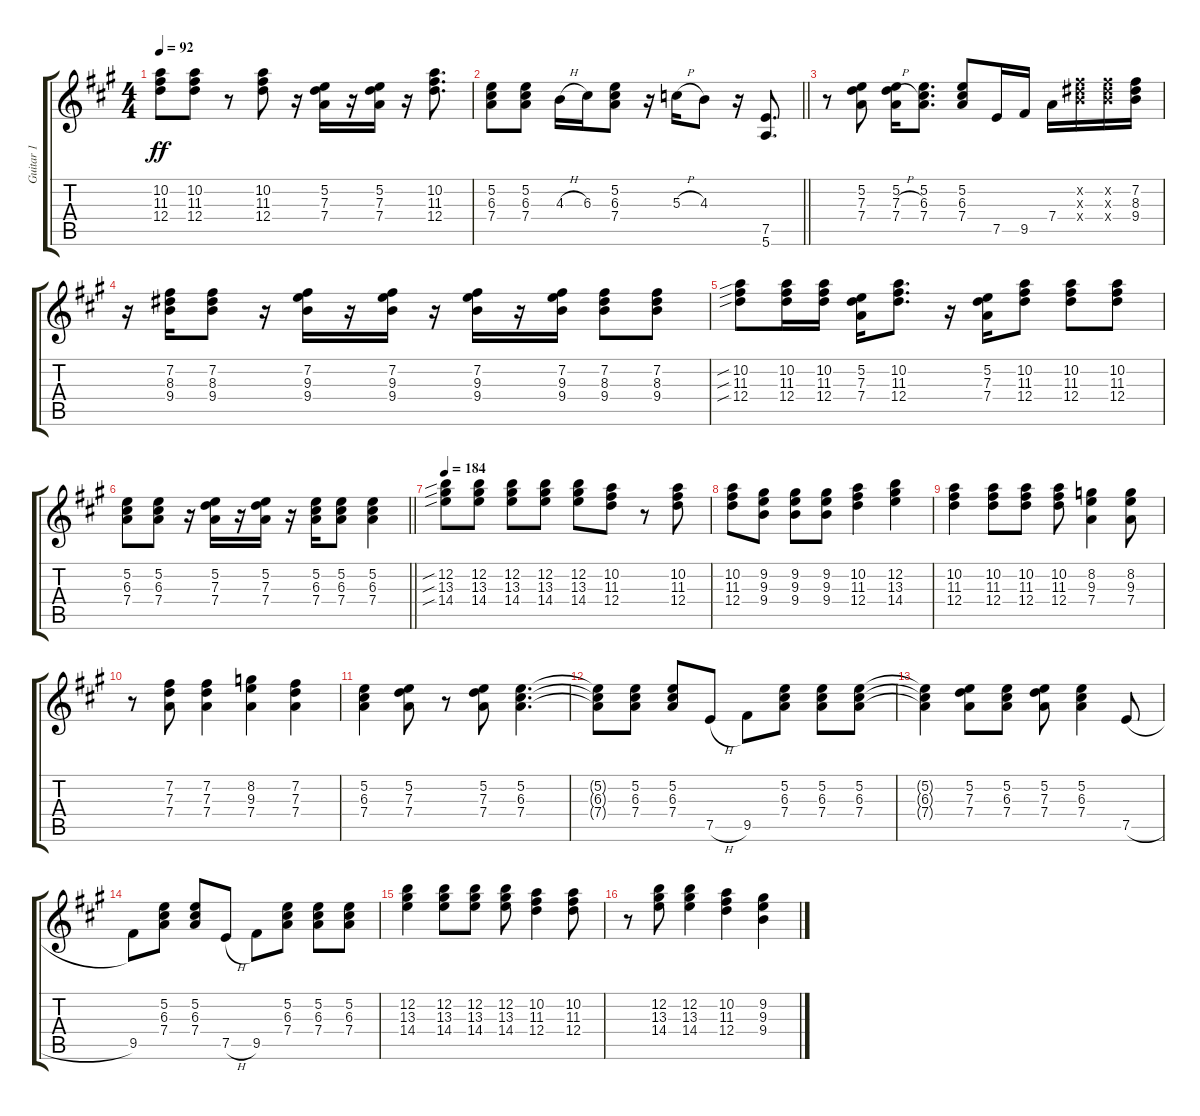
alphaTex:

\track ("Guitar 1" "Guitar 1") {instrument distortionguitar}
\staff {score tabs}
\tuning (E4 B3 G3 D3 A2 E2) {hide}
\ts (4 4)
\tempo 92
\clef g2
\ks a
(10.2 11.3 12.4).8{dy ff} (10.2 11.3 12.4).8 r.8 (10.2 11.3 12.4).8 r.16 (5.2 7.3 7.4).16 r.16 (5.2 7.3 7.4).16 r.16 (10.2 11.3 12.4).8{d} |
\barLineRight lightlight
(5.2 6.3 7.4).8 (5.2 6.3 7.4).8 4.3{h}.16 6.3.16 (5.2 6.3 7.4).8 r.16 5.3{h}.16 4.3.8 r.16 (7.5 5.6).8{d} |
r.8 (5.2 7.3 7.4).8 (5.2 7.3{h} 7.4).16 (5.2 6.3 7.4).8{d} (5.2 6.3 7.4).8 7.5.16 9.5.16 7.4.16 (7.2{x} 8.3{x} 9.4{x}).16 (7.2{x} 8.3{x} 9.4{x}).16 (7.2 8.3 9.4).16 |
r.16 (7.2 8.3 9.4).16 (7.2 8.3 9.4).8 r.16 (7.2 9.3 9.4).16 r.16 (7.2 9.3 9.4).16 r.16 (7.2 9.3 9.4).16 r.16 (7.2 9.3 9.4).16 (7.2 8.3 9.4).8 (7.2 8.3 9.4).8 |
(10.2{sib} 11.3{sib} 12.4{sib}).8 (10.2 11.3 12.4).16 (10.2 11.3 12.4).16 (5.2 7.3 7.4).16 (10.2 11.3 12.4).8{d} r.16 (5.2 7.3 7.4).16 (10.2 11.3 12.4).8 (10.2 11.3 12.4).8 (10.2 11.3 12.4).8 |
\barLineRight lightlight
(5.2 6.3 7.4).8 (5.2 6.3 7.4).8 r.16 (5.2 7.3 7.4).16 r.16 (5.2 7.3 7.4).16 r.16 (5.2 6.3 7.4).16 (5.2 6.3 7.4).8 (5.2 6.3 7.4).4 |
\tempo 184
(12.2{sib} 13.3{sib} 14.4{sib}).8 (12.2 13.3 14.4).8 (12.2 13.3 14.4).8 (12.2 13.3 14.4).8 (12.2 13.3 14.4).8 (10.2 11.3 12.4).8 r.8 (10.2 11.3 12.4).8 |
(10.2 11.3 12.4).8 (9.2 9.3 9.4).8 (9.2 9.3 9.4).8 (9.2 9.3 9.4).8 (10.2 11.3 12.4).4 (12.2 13.3 14.4).4 |
(10.2 11.3 12.4).4 (10.2 11.3 12.4).8 (10.2 11.3 12.4).8 (10.2 11.3 12.4).8 (8.2 9.3 7.4).4 (8.2 9.3 7.4).8 |
r.8 (7.2 7.3 7.4).8 (7.2 7.3 7.4).4 (8.2 9.3 7.4).4 (7.2 7.3 7.4).4 |
(5.2 6.3 7.4).4 (5.2 7.3 7.4).8 r.8 (5.2 7.3 7.4).8 (5.2 6.3 7.4).4{d} |
(5.2{t} 6.3{t} 7.4{t}).8 (5.2 6.3 7.4).8 (5.2 6.3 7.4).8 7.5{h}.8 9.5.8 (5.2 6.3 7.4).8 (5.2 6.3 7.4).8 (5.2 6.3 7.4).8 |
(5.2{t} 6.3{t} 7.4{t}).4 (5.2 7.3 7.4).8 (5.2 6.3 7.4).8 (5.2 7.3 7.4).8 (5.2 6.3 7.4).4 7.5{h}.8 |
9.5.8 (5.2 6.3 7.4).8 (5.2 6.3 7.4).8 7.5{h}.8 9.5.8 (5.2 6.3 7.4).8 (5.2 6.3 7.4).8 (5.2 6.3 7.4).8 |
(12.2 13.3 14.4).4 (12.2 13.3 14.4).8 (12.2 13.3 14.4).8 (12.2 13.3 14.4).8 (10.2 11.3 12.4).4 (10.2 11.3 12.4).8 |
r.8 (12.2 13.3 14.4).8 (12.2 13.3 14.4).4 (10.2 11.3 12.4).4 (9.2 9.3 9.4).4
